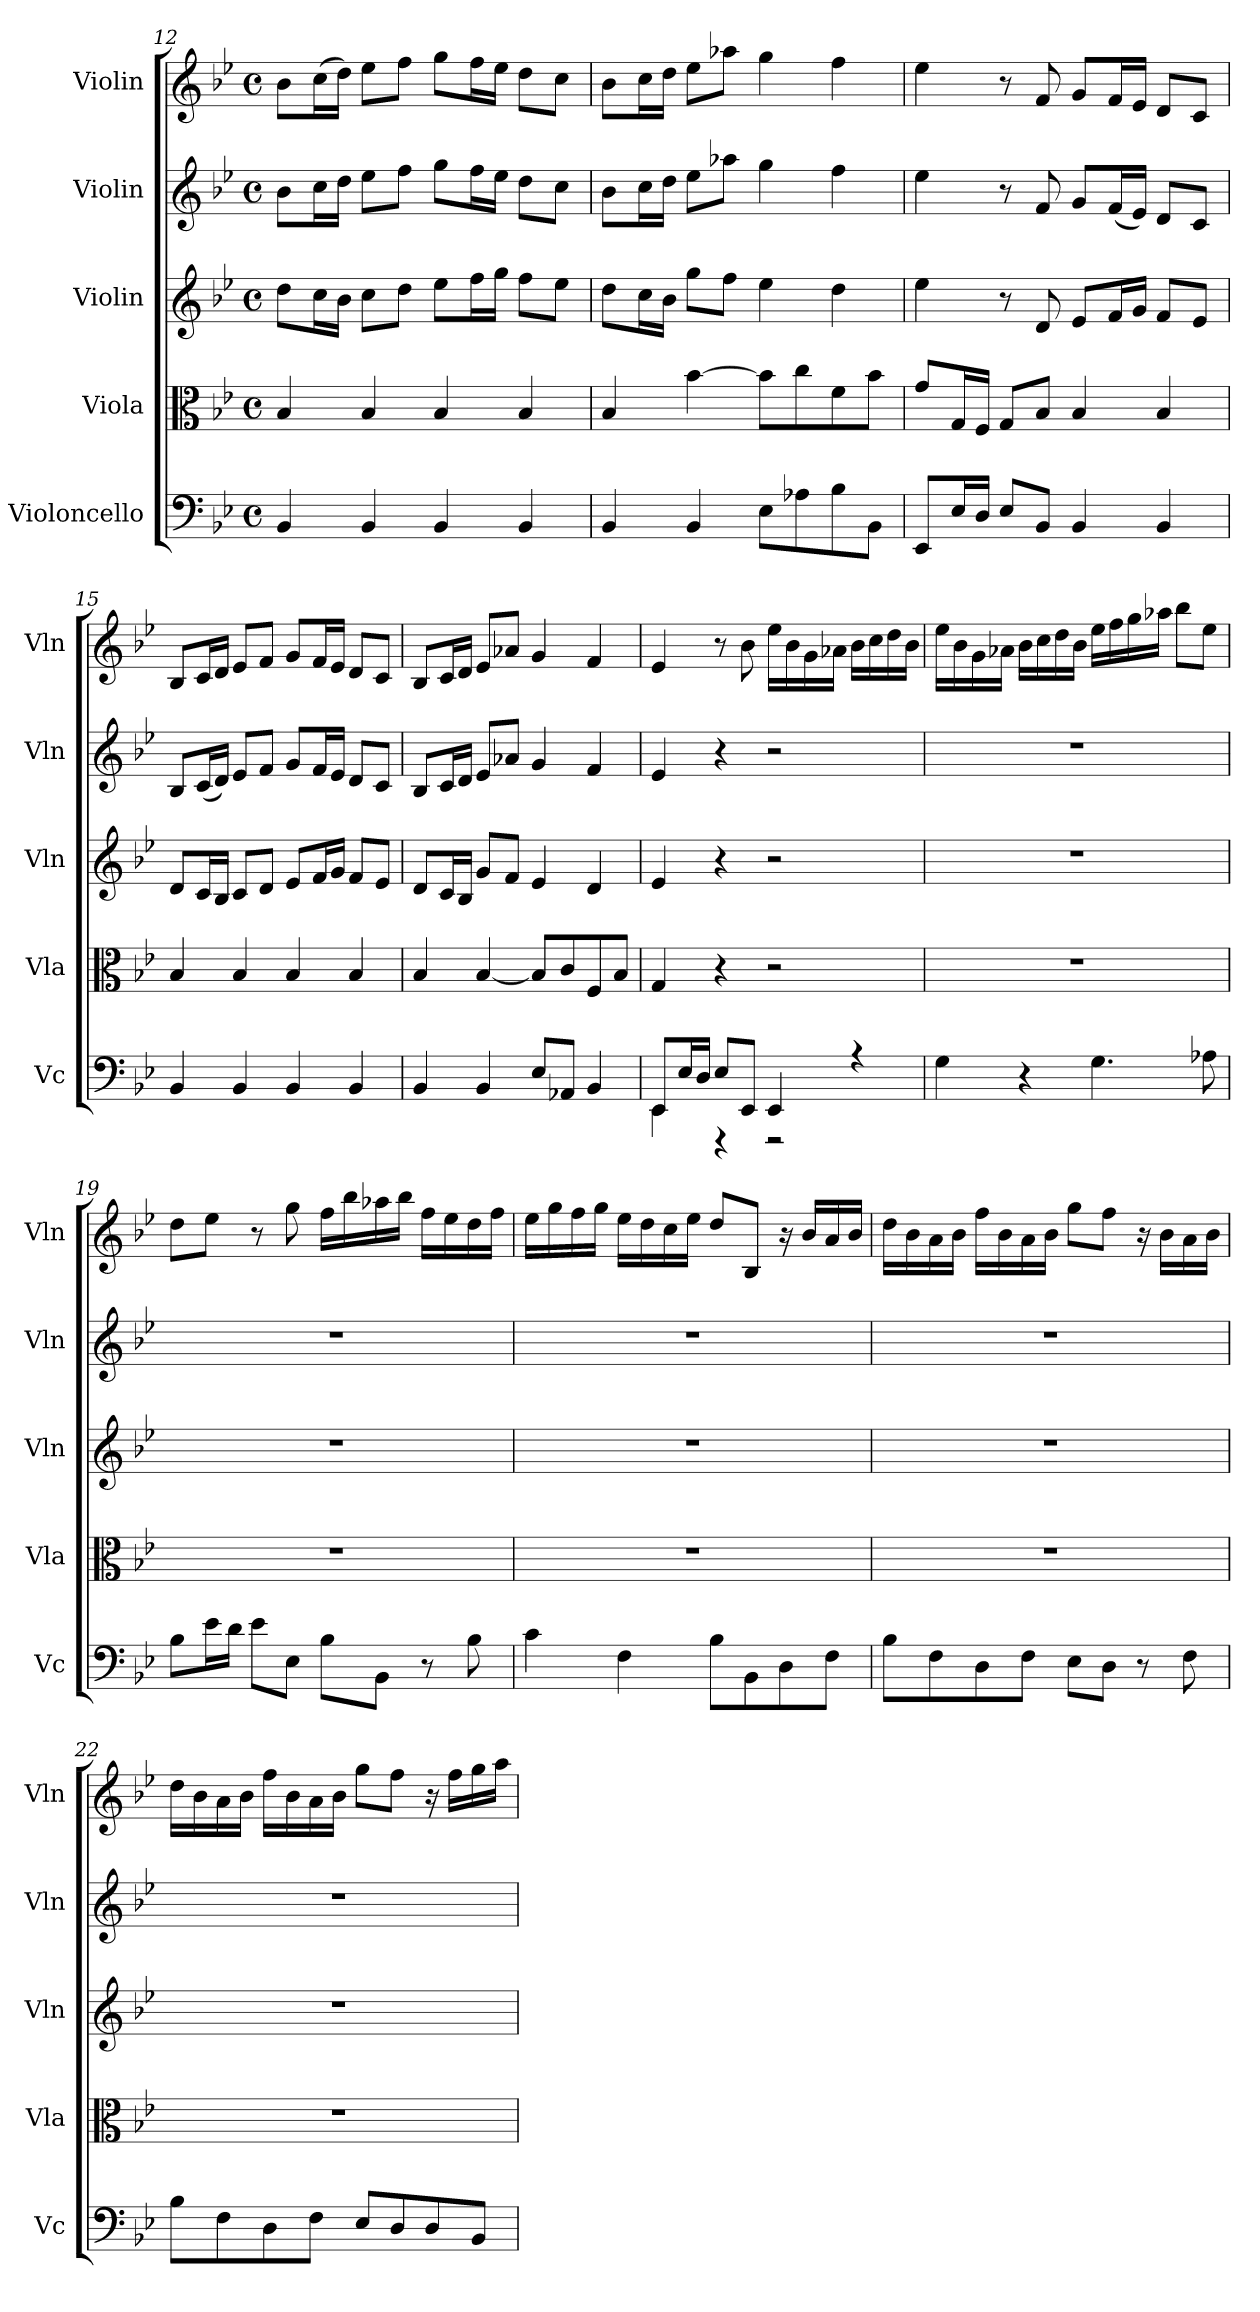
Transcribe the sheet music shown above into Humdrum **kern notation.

**kern	**kern	**kern	**kern	**kern
*part5	*part4	*part3	*part2	*part1
*staff5	*staff4	*staff3	*staff2	*staff1
*I"Violoncello	*I"Viola	*I"Violin	*I"Violin	*I"Violin
*I'Vc	*I'Vla	*I'Vln	*I'Vln	*I'Vln
*clefF4	*clefC3	*clefG2	*clefG2	*clefG2
*k[b-e-]	*k[b-e-]	*k[b-e-]	*k[b-e-]	*k[b-e-]
*M4/4	*M4/4	*M4/4	*M4/4	*M4/4
*met(c)	*met(c)	*met(c)	*met(c)	*met(c)
=12	=12	=12	=12	=12
4BB-/	4B-/	8dd\L	8b-\L	8b-\L
.	.	16cc\L	16cc\L	(16cc\L
.	.	16b-\JJ	16dd\JJ	16dd\JJ)
4BB-/	4B-/	8cc\L	8ee-\L	8ee-\L
.	.	8dd\J	8ff\J	8ff\J
4BB-/	4B-/	8ee-\L	8gg\L	8gg\L
.	.	16ff\L	16ff\L	16ff\L
.	.	16gg\JJ	16ee-\JJ	16ee-\JJ
4BB-/	4B-/	8ff\L	8dd\L	8dd\L
.	.	8ee-\J	8cc\J	8cc\J
=13	=13	=13	=13	=13
4BB-/	4B-/	8dd\L	8b-\L	8b-\L
.	.	16cc\L	16cc\L	16cc\L
.	.	16b-\JJ	16dd\JJ	16dd\JJ
4BB-/	[4b-\	8gg\L	8ee-\L	8ee-\L
.	.	8ff\J	8aa-X\J	8aa-X\J
8E-\L	8b-\L]	4ee-\	4gg\	4gg\
8A-X\	8cc\	.	.	.
8B-\	8f\	4dd\	4ff\	4ff\
8BB-\J	8b-\J	.	.	.
=14	=14	=14	=14	=14
8EE-/L	8g/L	4ee-\	4ee-\	4ee-\
16E-/L	16G/L	.	.	.
16D/JJ	16F/JJ	.	.	.
8E-/L	8G/L	8r	8r	8r
8BB-/J	8B-/J	8d/	8f/	8f/
4BB-/	4B-/	8e-/L	8g/L	8g/L
.	.	16f/L	(16f/L	16f/L
.	.	16g/JJ	16e-/JJ)	16e-/JJ
4BB-/	4B-/	8f/L	8d/L	8d/L
.	.	8e-/J	8c/J	8c/J
=15	=15	=15	=15	=15
4BB-/	4B-/	8d/L	8B-/L	8B-/L
.	.	16c/L	(16c/L	16c/L
.	.	16B-/JJ	16d/JJ)	16d/JJ
4BB-/	4B-/	8c/L	8e-/L	8e-/L
.	.	8d/J	8f/J	8f/J
4BB-/	4B-/	8e-/L	8g/L	8g/L
.	.	16f/L	16f/L	16f/L
.	.	16g/JJ	16e-/JJ	16e-/JJ
4BB-/	4B-/	8f/L	8d/L	8d/L
.	.	8e-/J	8c/J	8c/J
=16	=16	=16	=16	=16
4BB-/	4B-/	8d/L	8B-/L	8B-/L
.	.	16c/L	16c/L	16c/L
.	.	16B-/JJ	16d/JJ	16d/JJ
4BB-/	[4B-/	8g/L	8e-/L	8e-/L
.	.	8f/J	8a-X/J	8a-X/J
8E-/L	8B-/L]	4e-/	4g/	4g/
8AA-X/J	8c/	.	.	.
4BB-/	8F/	4d/	4f/	4f/
.	8B-/J	.	.	.
=17	=17	=17	=17	=17
*^	*	*	*	*
8EE-/L	4EE-\	4G/	4e-/	4e-/	4e-/
16E-/L	.	.	.	.	.
16D/JJ	.	.	.	.	.
8E-/L	4r	4r	4r	4r	8r
8EE-/J	.	.	.	.	8b-\
4EE-/	2r	2r	2r	2r	16ee-\LL
.	.	.	.	.	16b-\
.	.	.	.	.	16g\
.	.	.	.	.	16a-X\JJ
4r	.	.	.	.	16b-\LL
.	.	.	.	.	16cc\
.	.	.	.	.	16dd\
.	.	.	.	.	16b-\JJ
*v	*v	*	*	*	*
=18	=18	=18	=18	=18
4G\	1r	1r	1r	16ee-\LL
.	.	.	.	16b-\
.	.	.	.	16g\
.	.	.	.	16a-X\JJ
4r	.	.	.	16b-\LL
.	.	.	.	16cc\
.	.	.	.	16dd\
.	.	.	.	16b-\JJ
4.G\	.	.	.	16ee-\LL
.	.	.	.	16ff\
.	.	.	.	16gg\
.	.	.	.	16aa-X\JJ
.	.	.	.	8bb-\L
8A-X\	.	.	.	8ee-\J
=19	=19	=19	=19	=19
8B-\L	1r	1r	1r	8dd\L
16e-\L	.	.	.	8ee-\J
16d\JJ	.	.	.	.
8e-\L	.	.	.	8r
8E-\J	.	.	.	8gg\
8B-\L	.	.	.	16ff\LL
.	.	.	.	16bb-\
8BB-\J	.	.	.	16aa-X\
.	.	.	.	16bb-\JJ
8r	.	.	.	16ff\LL
.	.	.	.	16ee-\
8B-\	.	.	.	16dd\
.	.	.	.	16ff\JJ
=20	=20	=20	=20	=20
4c\	1r	1r	1r	16ee-\LL
.	.	.	.	16gg\
.	.	.	.	16ff\
.	.	.	.	16gg\JJ
4F\	.	.	.	16ee-\LL
.	.	.	.	16dd\
.	.	.	.	16cc\
.	.	.	.	16ee-\JJ
8B-\L	.	.	.	8dd/L
8BB-\	.	.	.	8B-/J
8D\	.	.	.	16r
.	.	.	.	16b-/LL
8F\J	.	.	.	16a/
.	.	.	.	16b-/JJ
=21	=21	=21	=21	=21
8B-\L	1r	1r	1r	16dd\LL
.	.	.	.	16b-\
8F\	.	.	.	16a\
.	.	.	.	16b-\JJ
8D\	.	.	.	16ff\LL
.	.	.	.	16b-\
8F\J	.	.	.	16a\
.	.	.	.	16b-\JJ
8E-\L	.	.	.	8gg\L
8D\J	.	.	.	8ff\J
8r	.	.	.	16r
.	.	.	.	16b-\LL
8F\	.	.	.	16a\
.	.	.	.	16b-\JJ
=22	=22	=22	=22	=22
8B-\L	1r	1r	1r	16dd\LL
.	.	.	.	16b-\
8F\	.	.	.	16a\
.	.	.	.	16b-\JJ
8D\	.	.	.	16ff\LL
.	.	.	.	16b-\
8F\J	.	.	.	16a\
.	.	.	.	16b-\JJ
8E-/L	.	.	.	8gg\L
8D/	.	.	.	8ff\J
8D/	.	.	.	16r
.	.	.	.	16ff\LL
8BB-/J	.	.	.	16gg\
.	.	.	.	16aa\JJ
=	=	=	=	=
*-	*-	*-	*-	*-
